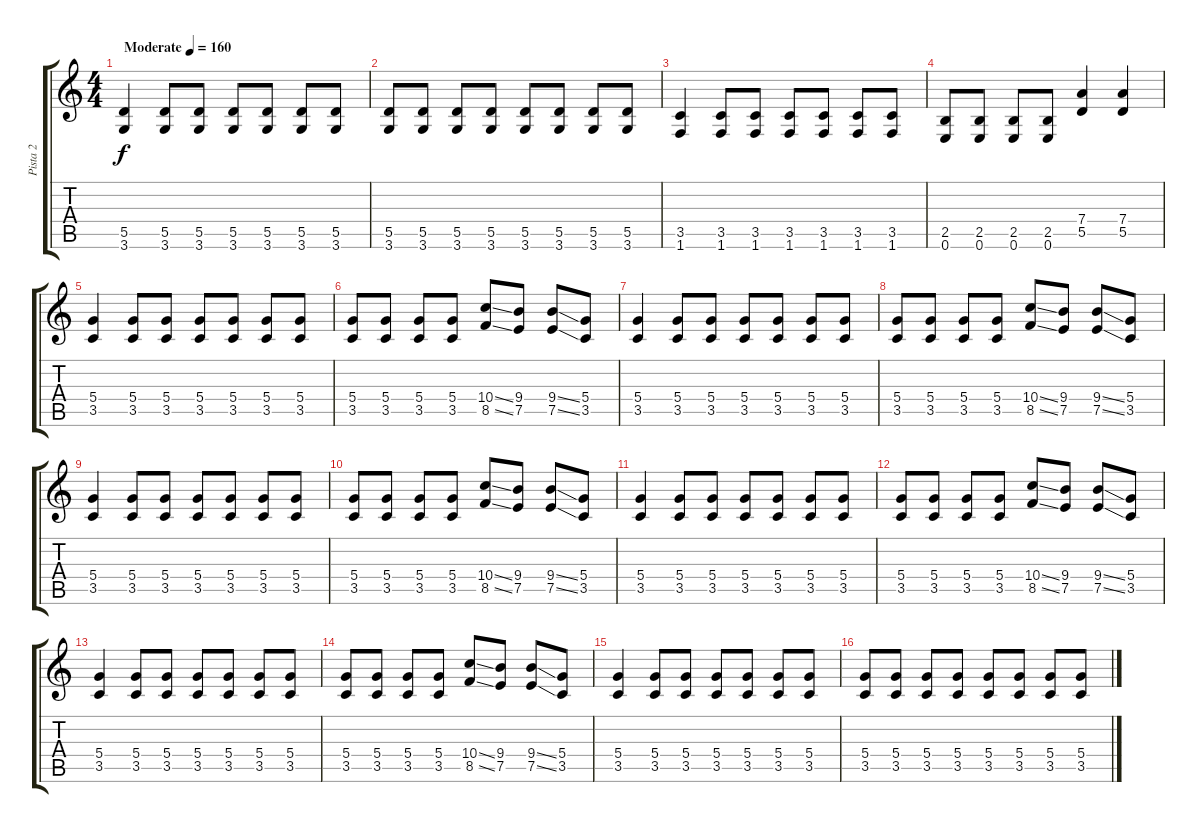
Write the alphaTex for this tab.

\track ("Pista 2" "Pista 2") {instrument distortionguitar}
\staff {score tabs}
\tuning (E4 B3 G3 D3 A2 E2) {hide}
\ts (4 4)
\tempo (160 "Moderate")
\clef g2
\ks c
(5.5 3.6).4{dy f instrument distortionguitar} (5.5 3.6).8 (5.5 3.6).8 (5.5 3.6).8 (5.5 3.6).8 (5.5 3.6).8 (5.5 3.6).8 |
(5.5 3.6).8 (5.5 3.6).8 (5.5 3.6).8 (5.5 3.6).8 (5.5 3.6).8 (5.5 3.6).8 (5.5 3.6).8 (5.5 3.6).8 |
(3.5 1.6).4 (3.5 1.6).8 (3.5 1.6).8 (3.5 1.6).8 (3.5 1.6).8 (3.5 1.6).8 (3.5 1.6).8 |
(2.5 0.6).8 (2.5 0.6).8 (2.5 0.6).8 (2.5 0.6).8 (7.4 5.5).4 (7.4 5.5).4 |
(5.4 3.5).4 (5.4 3.5).8 (5.4 3.5).8 (5.4 3.5).8 (5.4 3.5).8 (5.4 3.5).8 (5.4 3.5).8 |
(5.4 3.5).8 (5.4 3.5).8 (5.4 3.5).8 (5.4 3.5).8 (10.4{ss} 8.5{ss}).8 (9.4 7.5).8 (9.4{ss} 7.5{ss}).8 (5.4 3.5).8 |
(5.4 3.5).4 (5.4 3.5).8 (5.4 3.5).8 (5.4 3.5).8 (5.4 3.5).8 (5.4 3.5).8 (5.4 3.5).8 |
(5.4 3.5).8 (5.4 3.5).8 (5.4 3.5).8 (5.4 3.5).8 (10.4{ss} 8.5{ss}).8 (9.4 7.5).8 (9.4{ss} 7.5{ss}).8 (5.4 3.5).8 |
(5.4 3.5).4 (5.4 3.5).8 (5.4 3.5).8 (5.4 3.5).8 (5.4 3.5).8 (5.4 3.5).8 (5.4 3.5).8 |
(5.4 3.5).8 (5.4 3.5).8 (5.4 3.5).8 (5.4 3.5).8 (10.4{ss} 8.5{ss}).8 (9.4 7.5).8 (9.4{ss} 7.5{ss}).8 (5.4 3.5).8 |
(5.4 3.5).4 (5.4 3.5).8 (5.4 3.5).8 (5.4 3.5).8 (5.4 3.5).8 (5.4 3.5).8 (5.4 3.5).8 |
(5.4 3.5).8 (5.4 3.5).8 (5.4 3.5).8 (5.4 3.5).8 (10.4{ss} 8.5{ss}).8 (9.4 7.5).8 (9.4{ss} 7.5{ss}).8 (5.4 3.5).8 |
(5.4 3.5).4 (5.4 3.5).8 (5.4 3.5).8 (5.4 3.5).8 (5.4 3.5).8 (5.4 3.5).8 (5.4 3.5).8 |
(5.4 3.5).8 (5.4 3.5).8 (5.4 3.5).8 (5.4 3.5).8 (10.4{ss} 8.5{ss}).8 (9.4 7.5).8 (9.4{ss} 7.5{ss}).8 (5.4 3.5).8 |
(5.4 3.5).4 (5.4 3.5).8 (5.4 3.5).8 (5.4 3.5).8 (5.4 3.5).8 (5.4 3.5).8 (5.4 3.5).8 |
(5.4 3.5).8 (5.4 3.5).8 (5.4 3.5).8 (5.4 3.5).8 (5.4 3.5).8 (5.4 3.5).8 (5.4 3.5).8 (5.4 3.5).8
